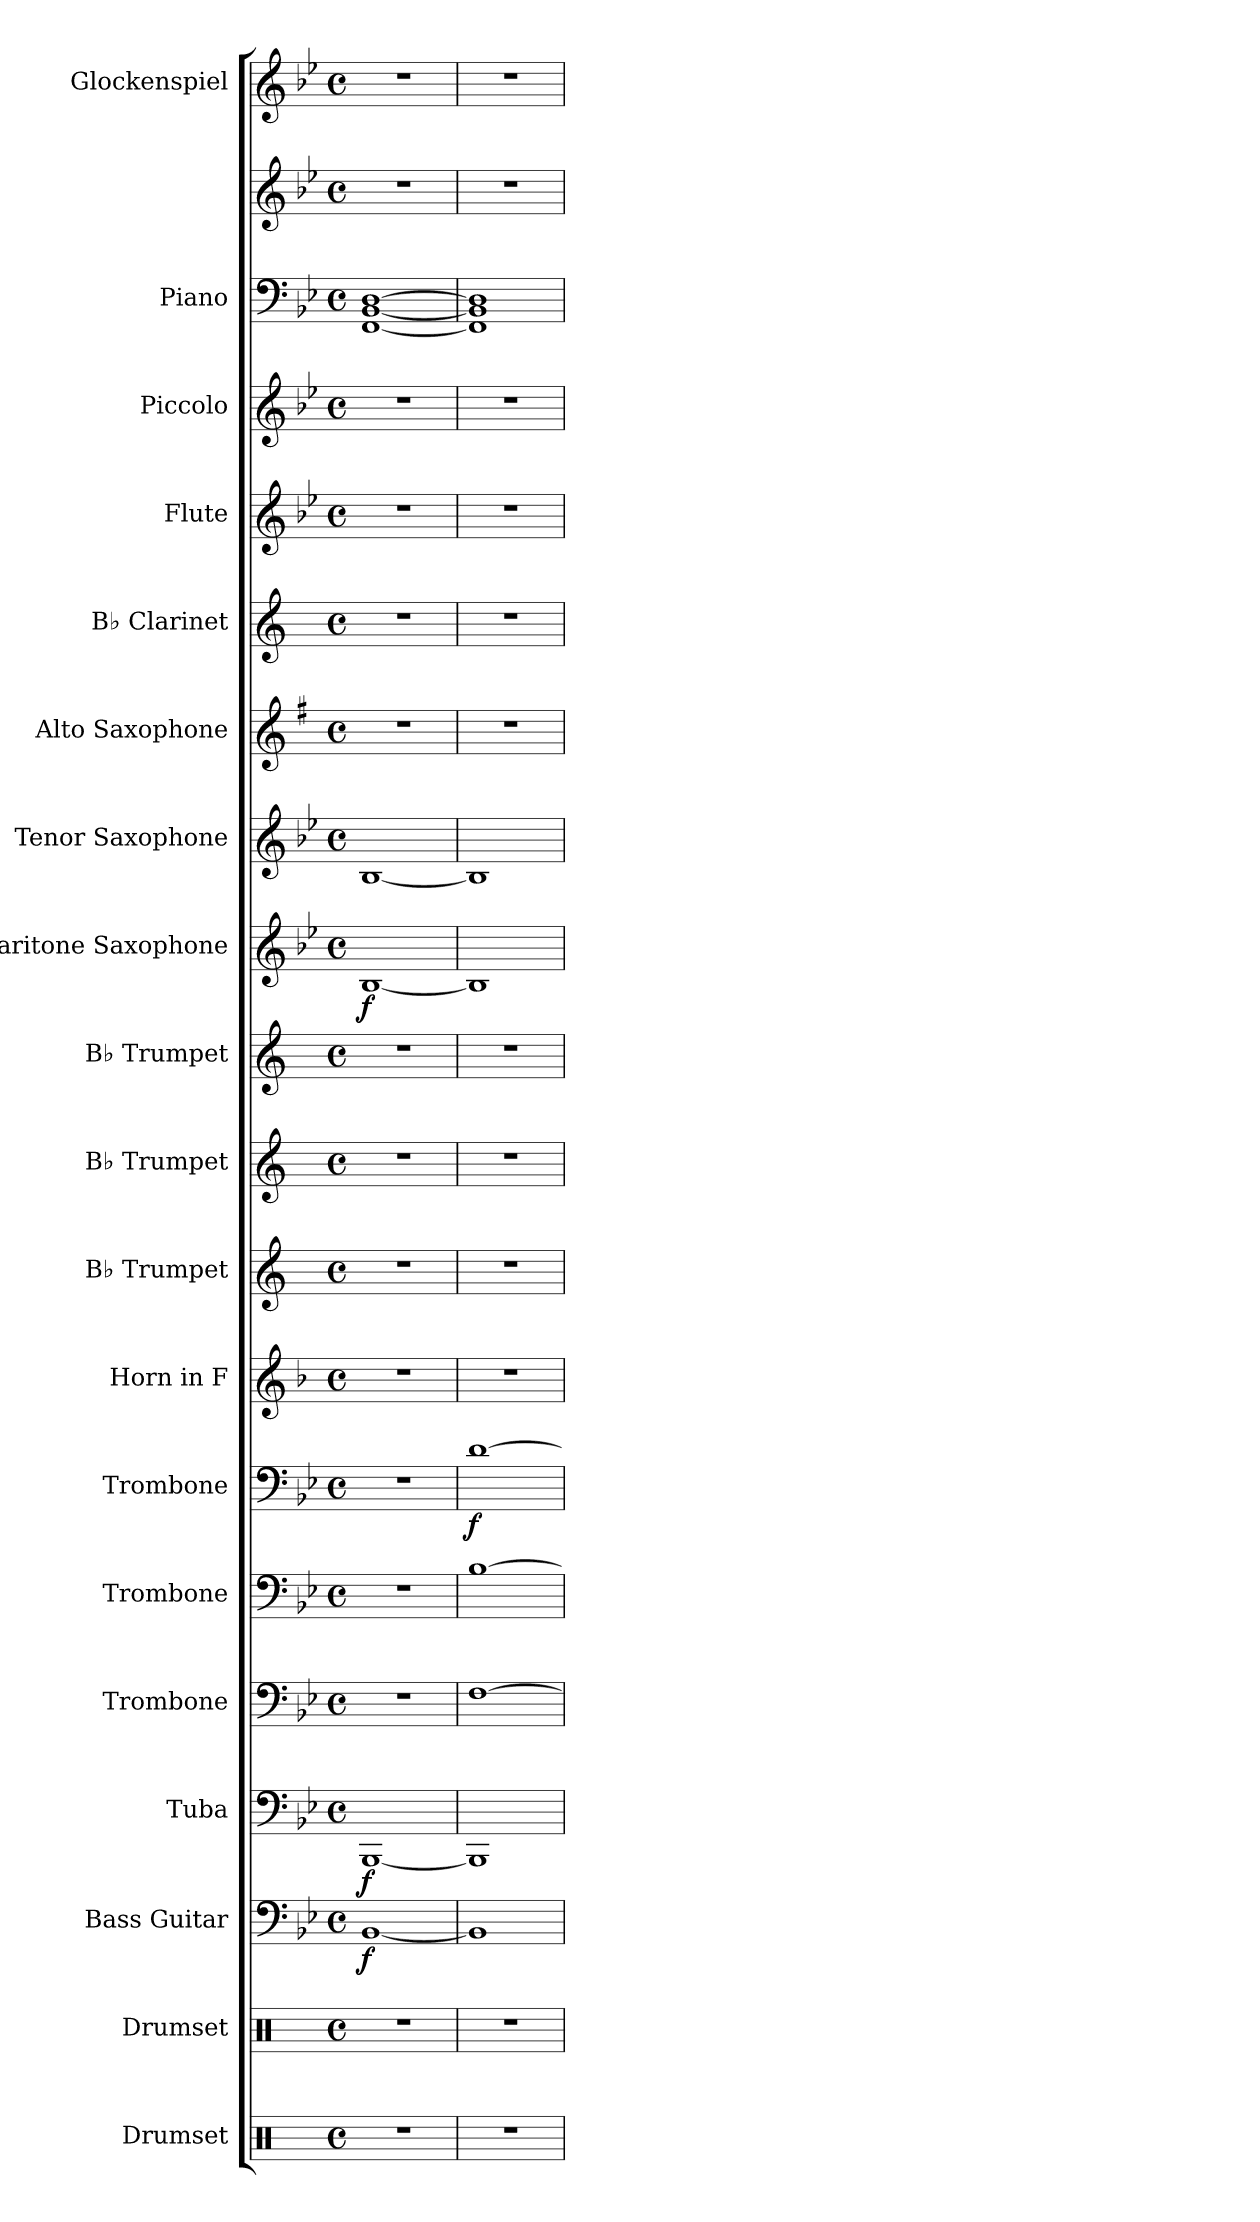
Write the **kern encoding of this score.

**kern	**kern	**kern	**dynam	**kern	**dynam	**kern	**kern	**kern	**dynam	**kern	**kern	**kern	**kern	**kern	**dynam	**kern	**kern	**kern	**kern	**kern	**kern	**kern	**kern
*part19	*part18	*part17	*part17	*part16	*part16	*part15	*part14	*part13	*part13	*part12	*part11	*part10	*part9	*part8	*part8	*part7	*part6	*part5	*part4	*part3	*part2	*part2	*part1
*staff20	*staff19	*staff18	*staff18	*staff17	*staff17	*staff16	*staff15	*staff14	*staff14	*staff13	*staff12	*staff11	*staff10	*staff9	*staff9	*staff8	*staff7	*staff6	*staff5	*staff4	*staff3	*staff2	*staff1
*I"Drumset	*I"Drumset	*I"Bass Guitar	*	*I"Tuba	*	*I"Trombone	*I"Trombone	*I"Trombone	*	*I"Horn in F	*I"B♭ Trumpet	*I"B♭ Trumpet	*I"B♭ Trumpet	*I"Baritone Saxophone	*	*I"Tenor Saxophone	*I"Alto Saxophone	*I"B♭ Clarinet	*I"Flute	*I"Piccolo	*I"Piano	*	*I"Glockenspiel
*I'Drs.	*I'Drs.	*I'B. Guit.	*	*I'Tba.	*	*I'Tbn.	*I'Tbn.	*I'Tbn.	*	*	*I'B♭ Tpt.	*I'B♭ Tpt.	*I'B♭ Tpt.	*I'Bar. Sax.	*	*I'T. Sax.	*I'A. Sax.	*I'B♭ Cl.	*I'Fl.	*I'Picc.	*I'Pno.	*	*I'Glk.
*clefX	*clefX	*clefF4	*	*clefF4	*	*clefF4	*clefF4	*clefF4	*	*clefG2	*clefG2	*clefG2	*clefG2	*clefG2	*	*clefG2	*clefG2	*clefG2	*clefG2	*clefG2	*clefF4	*clefG2	*clefG2
*	*	*ITrd7c12	*	*	*	*	*	*	*	*ITrd4c7	*ITrd1c2	*ITrd1c2	*ITrd1c2	*ITrd12c21	*	*ITrd8c14	*ITrd5c9	*ITrd1c2	*	*ITrd-7c-12	*	*	*ITrd-14c-24
*k[]	*k[]	*k[b-e-]	*	*k[b-e-]	*	*k[b-e-]	*k[b-e-]	*k[b-e-]	*	*k[b-e-]	*k[b-e-]	*k[b-e-]	*k[b-e-]	*k[b-e-]	*	*k[b-e-]	*k[b-e-]	*k[b-e-]	*k[b-e-]	*k[b-e-]	*k[b-e-]	*k[b-e-]	*k[b-e-]
*M4/4	*M4/4	*M4/4	*	*M4/4	*	*M4/4	*M4/4	*M4/4	*	*M4/4	*M4/4	*M4/4	*M4/4	*M4/4	*	*M4/4	*M4/4	*M4/4	*M4/4	*M4/4	*M4/4	*M4/4	*M4/4
*met(c)	*met(c)	*met(c)	*	*met(c)	*	*met(c)	*met(c)	*met(c)	*	*met(c)	*met(c)	*met(c)	*met(c)	*met(c)	*	*met(c)	*met(c)	*met(c)	*met(c)	*met(c)	*met(c)	*met(c)	*met(c)
*MM144	*MM144	*MM144	*	*MM144	*	*MM144	*MM144	*MM144	*	*MM144	*MM144	*MM144	*MM144	*MM144	*	*MM144	*MM144	*MM144	*MM144	*MM144	*MM144	*MM144	*MM144
=1	=1	=1	=1	=1	=1	=1	=1	=1	=1	=1	=1	=1	=1	=1	=1	=1	=1	=1	=1	=1	=1	=1	=1
!	!	!	!LO:DY:b	!	!LO:DY:b	!	!	!	!	!	!	!	!	!	!LO:DY:b	!	!	!	!	!	!	!	!
1r	1r	[1BBB-	f	[1BBB-	f	1r	1r	1r	.	1r	1r	1r	1r	[1BB-	f	[1BB-	1r	1r	1r	1r	[1FF [1BB- [1D	1r	1r
=2	=2	=2	=2	=2	=2	=2	=2	=2	=2	=2	=2	=2	=2	=2	=2	=2	=2	=2	=2	=2	=2	=2	=2
!	!	!	!	!	!	!	!	!	!LO:DY:b	!	!	!	!	!	!	!	!	!	!	!	!	!	!
1r	1r	1BBB-]	.	1BBB-]	.	[1F	[1B-	[1d	f	1r	1r	1r	1r	1BB-]	.	1BB-]	1r	1r	1r	1r	1FF] 1BB-] 1D]	1r	1r
=	=	=	=	=	=	=	=	=	=	=	=	=	=	=	=	=	=	=	=	=	=	=	=
*-	*-	*-	*-	*-	*-	*-	*-	*-	*-	*-	*-	*-	*-	*-	*-	*-	*-	*-	*-	*-	*-	*-	*-
